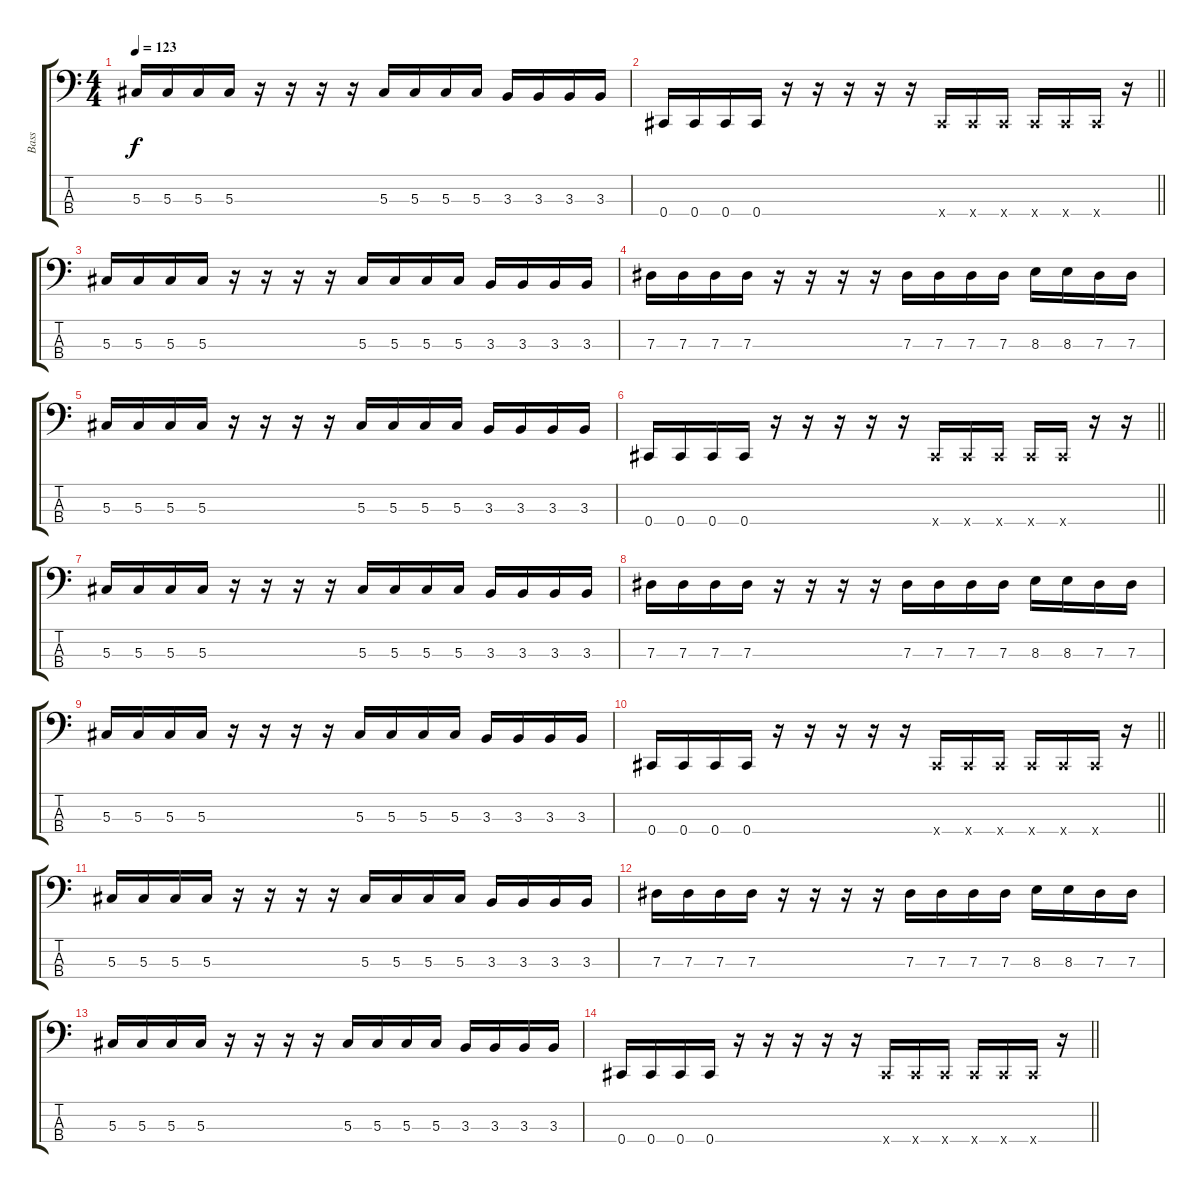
\track ("Bass" "Bass") {instrument electricbassfinger}
\staff {score tabs}
\tuning (Gb2 Db2 Ab1 Db1) {hide}
\ts (4 4)
\tempo 123
\clef f4
\ks c
5.3.16{dy f} 5.3.16 5.3.16 5.3.16 r.16 r.16 r.16 r.16 5.3.16 5.3.16 5.3.16 5.3.16 3.3.16 3.3.16 3.3.16 3.3.16 |
\barLineRight lightlight
0.4.16 0.4.16 0.4.16 0.4.16 r.16 r.16 r.16 r.16 r.16 0.4{x}.16 0.4{x}.16 0.4{x}.16 0.4{x}.16 0.4{x}.16 0.4{x}.16 r.16 |
5.3.16{volume 7} 5.3.16 5.3.16 5.3.16 r.16 r.16 r.16 r.16 5.3.16 5.3.16 5.3.16 5.3.16 3.3.16 3.3.16 3.3.16 3.3.16 |
7.3.16 7.3.16 7.3.16 7.3.16 r.16 r.16 r.16 r.16 7.3.16 7.3.16 7.3.16 7.3.16 8.3.16 8.3.16 7.3.16 7.3.16 |
5.3.16{volume 0} 5.3.16 5.3.16 5.3.16 r.16 r.16 r.16 r.16 5.3.16 5.3.16 5.3.16 5.3.16 3.3.16 3.3.16 3.3.16 3.3.16 |
\barLineRight lightlight
0.4.16 0.4.16 0.4.16 0.4.16 r.16 r.16 r.16 r.16 r.16 0.4{x}.16 0.4{x}.16 0.4{x}.16 0.4{x}.16 0.4{x}.16 r.16 r.16 |
5.3.16 5.3.16 5.3.16 5.3.16 r.16 r.16 r.16 r.16 5.3.16 5.3.16 5.3.16 5.3.16 3.3.16 3.3.16 3.3.16 3.3.16 |
7.3.16 7.3.16 7.3.16 7.3.16 r.16 r.16 r.16 r.16 7.3.16 7.3.16 7.3.16 7.3.16 8.3.16 8.3.16 7.3.16 7.3.16 |
5.3.16 5.3.16 5.3.16 5.3.16 r.16 r.16 r.16 r.16 5.3.16 5.3.16 5.3.16 5.3.16 3.3.16 3.3.16 3.3.16 3.3.16 |
\barLineRight lightlight
0.4.16 0.4.16 0.4.16 0.4.16 r.16 r.16 r.16 r.16 r.16 0.4{x}.16 0.4{x}.16 0.4{x}.16 0.4{x}.16 0.4{x}.16 0.4{x}.16 r.16 |
5.3.16 5.3.16 5.3.16 5.3.16 r.16 r.16 r.16 r.16 5.3.16 5.3.16 5.3.16 5.3.16 3.3.16 3.3.16 3.3.16 3.3.16 |
7.3.16 7.3.16 7.3.16 7.3.16 r.16 r.16 r.16 r.16 7.3.16 7.3.16 7.3.16 7.3.16 8.3.16 8.3.16 7.3.16 7.3.16 |
5.3.16 5.3.16 5.3.16 5.3.16 r.16 r.16 r.16 r.16 5.3.16 5.3.16 5.3.16 5.3.16 3.3.16 3.3.16 3.3.16 3.3.16 |
\barLineRight lightlight
0.4.16 0.4.16 0.4.16 0.4.16 r.16 r.16 r.16 r.16 r.16 0.4{x}.16 0.4{x}.16 0.4{x}.16 0.4{x}.16 0.4{x}.16 0.4{x}.16 r.16
